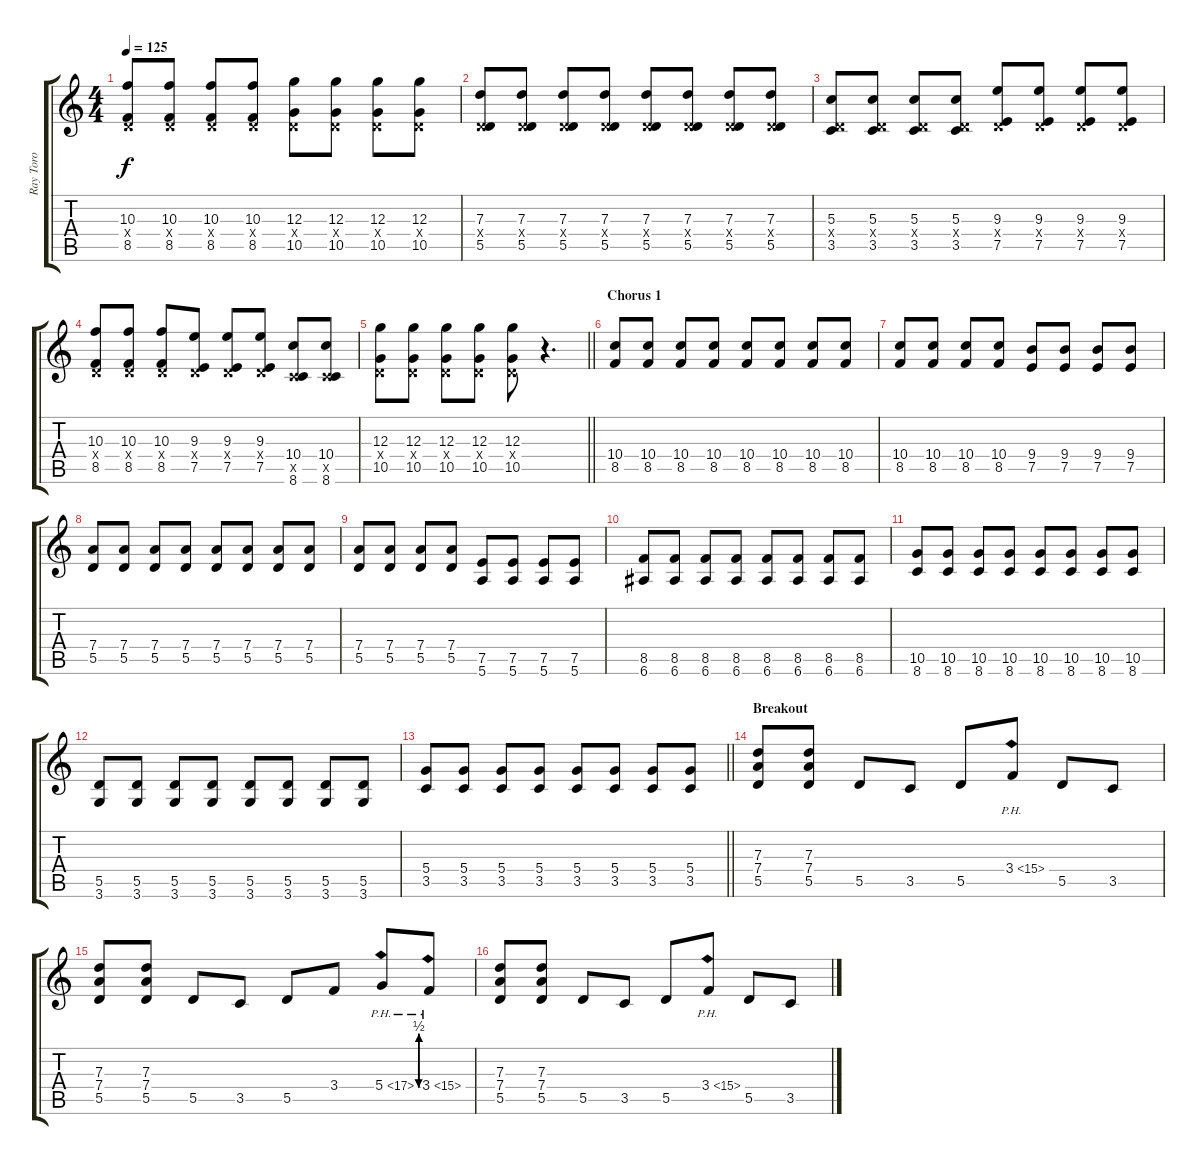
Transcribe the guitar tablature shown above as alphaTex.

\track ("Ray Toro" "Ray Toro") {instrument overdrivenguitar}
\staff {score tabs}
\tuning (E4 B3 G3 D3 A2 E2) {hide}
\ts (4 4)
\tempo 125
\clef g2
\ks c
(10.3 0.4{x} 8.5).8{dy f} (10.3 0.4{x} 8.5).8 (10.3 0.4{x} 8.5).8 (10.3 0.4{x} 8.5).8 (12.3 0.4{x} 10.5).8 (12.3 0.4{x} 10.5).8 (12.3 0.4{x} 10.5).8 (12.3 0.4{x} 10.5).8 |
(7.3 0.4{x} 5.5).8 (7.3 0.4{x} 5.5).8 (7.3 0.4{x} 5.5).8 (7.3 0.4{x} 5.5).8 (7.3 0.4{x} 5.5).8 (7.3 0.4{x} 5.5).8 (7.3 0.4{x} 5.5).8 (7.3 0.4{x} 5.5).8 |
(5.3 0.4{x} 3.5).8 (5.3 0.4{x} 3.5).8 (5.3 0.4{x} 3.5).8 (5.3 0.4{x} 3.5).8 (9.3 0.4{x} 7.5).8 (9.3 0.4{x} 7.5).8 (9.3 0.4{x} 7.5).8 (9.3 0.4{x} 7.5).8 |
(10.3 0.4{x} 8.5).8 (10.3 0.4{x} 8.5).8 (10.3 0.4{x} 8.5).8 (9.3 0.4{x} 7.5).8 (9.3 0.4{x} 7.5).8 (9.3 0.4{x} 7.5).8 (10.4 3.5{x} 8.6).8 (10.4 3.5{x} 8.6).8 |
\barLineRight lightlight
(12.3 0.4{x} 10.5).8 (12.3 0.4{x} 10.5).8 (12.3 0.4{x} 10.5).8 (12.3 0.4{x} 10.5).8 (12.3 0.4{x} 10.5).8 r.4{d} |
\section ("" "Chorus 1")
(10.4 8.5).8 (10.4 8.5).8 (10.4 8.5).8 (10.4 8.5).8 (10.4 8.5).8 (10.4 8.5).8 (10.4 8.5).8 (10.4 8.5).8 |
(10.4 8.5).8 (10.4 8.5).8 (10.4 8.5).8 (10.4 8.5).8 (9.4 7.5).8 (9.4 7.5).8 (9.4 7.5).8 (9.4 7.5).8 |
(7.4 5.5).8 (7.4 5.5).8 (7.4 5.5).8 (7.4 5.5).8 (7.4 5.5).8 (7.4 5.5).8 (7.4 5.5).8 (7.4 5.5).8 |
(7.4 5.5).8 (7.4 5.5).8 (7.4 5.5).8 (7.4 5.5).8 (7.5 5.6).8 (7.5 5.6).8 (7.5 5.6).8 (7.5 5.6).8 |
(8.5 6.6).8 (8.5 6.6).8 (8.5 6.6).8 (8.5 6.6).8 (8.5 6.6).8 (8.5 6.6).8 (8.5 6.6).8 (8.5 6.6).8 |
(10.5 8.6).8 (10.5 8.6).8 (10.5 8.6).8 (10.5 8.6).8 (10.5 8.6).8 (10.5 8.6).8 (10.5 8.6).8 (10.5 8.6).8 |
(5.5 3.6).8 (5.5 3.6).8 (5.5 3.6).8 (5.5 3.6).8 (5.5 3.6).8 (5.5 3.6).8 (5.5 3.6).8 (5.5 3.6).8 |
\barLineRight lightlight
(5.4 3.5).8 (5.4 3.5).8 (5.4 3.5).8 (5.4 3.5).8 (5.4 3.5).8 (5.4 3.5).8 (5.4 3.5).8 (5.4 3.5).8 |
\section ("" "Breakout")
(7.3 7.4 5.5).8 (7.3 7.4 5.5).8 5.5.8 3.5.8 5.5.8 3.4{ph 12}.8 5.5.8 3.5.8 |
(7.3 7.4 5.5).8 (7.3 7.4 5.5).8 5.5.8 3.5.8 5.5.8 3.4.8 5.4{be (custom 0 0 10 2 20 2 30 0 60 0) ph 12}.8 3.4{ph 12}.8 |
(7.3 7.4 5.5).8 (7.3 7.4 5.5).8 5.5.8 3.5.8 5.5.8 3.4{ph 12}.8 5.5.8 3.5.8
